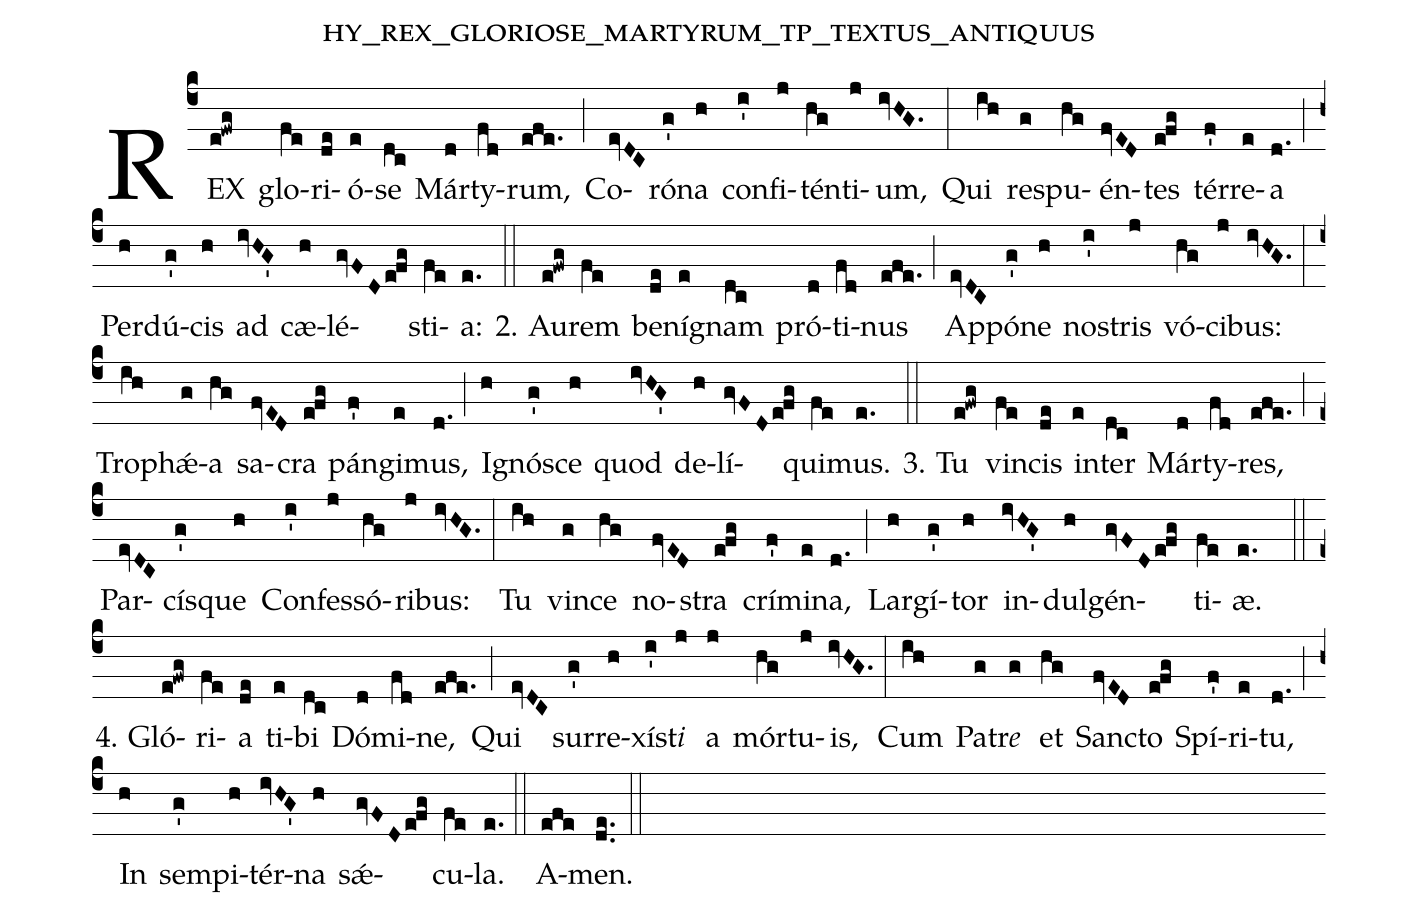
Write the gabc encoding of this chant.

name:hy_rex_gloriose_martyrum_tp_textus_antiquus;
%%
(c4) REX(e!fwg) glo(fe)ri(de)ó(e)se(dc) Már(d)ty(fd)rum,(efe.) (;) Co(evDC)ró(g')na(h) con(i')fi(j)tén(hg)ti(j)um,(ivHG.) (:) Qui(ih) re(g)spu(hg)én(fvED)tes(e!fg) tér(f')re(e)a(d.) (;) Per(h)dú(g')cis(h) ad(ivHG') cæ(h)lé(gvFD/e!fg)sti(fe)a:(e.) (::)

2. Au(e!fwg)rem(fe) be(de)ní(e)gnam(dc) pró(d)ti(fd)nus(efe.) (;) Ap(evDC)pó(g')ne(h) no(i')stris(j) vó(hg)ci(j)bus:(ivHG.) (:) Tro(ih)phǽ(g)a(hg) sa(fvED)cra(e!fg) pán(f')gi(e)mus,(d.) (;) I(h)gnó(g')sce(h) quod(ivHG') de(h)lí(gvFD/e!fg)qui(fe)mus.(e.) (::)

3. Tu(e!fwg) vin(fe)cis(de) in(e)ter(dc) Már(d)ty(fd)res,(efe.) (;) Par(evDC)cí(g')sque(h) Con(i')fes(j)só(hg)ri(j)bus:(ivHG.) (:) Tu(ih) vin(g)ce(hg) no(fvED)stra(e!fg) crí(f')mi(e)na,(d.) (;) Lar(h)gí(g')tor(h) in(ivHG')dul(h)gén(gvFD/e!fg)ti(fe)æ.(e.) (::)

4. Gló(e!fwg)ri(fe)a(de) ti(e)bi(dc) Dó(d)mi(fd)ne,(efe.) (;)
Qui(evDC) sur(g')re(h)xí(i')st<i>i</i>(j) a(j) mór(hg)tu(j)is,(ivHG.) (:)
Cum(ih) Pa(g)tr<i>e</i>(g) et(hg) San(fvED)cto(efg) Spí(f')ri(e)tu,(d.) (;)
In(h) sem(g')pi(h)tér(ivHG')na(h) sǽ(gvFDefg)cu(fe)la.(e.) (::)
A(efe)men.(de..) (::)
